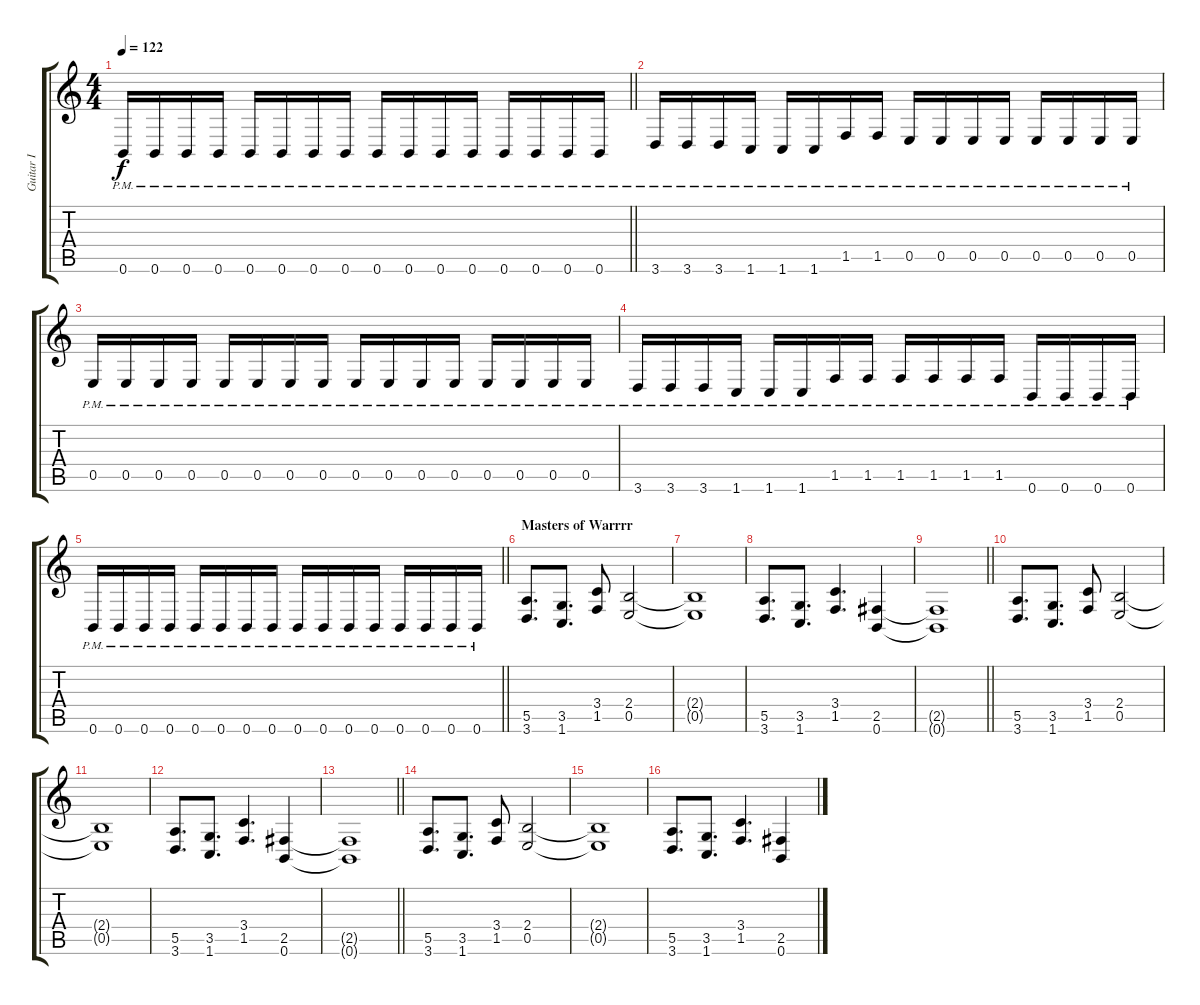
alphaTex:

\track ("Guitar I" "Guitar I") {instrument distortionguitar}
\staff {score tabs}
\tuning (B3 Gb3 D3 A2 E2 B1) {hide}
\ts (4 4)
\tempo 122
\clef g2
\barLineRight lightlight
\ks c
0.6{pm}.16{dy f} 0.6{pm}.16 0.6{pm}.16 0.6{pm}.16 0.6{pm}.16 0.6{pm}.16 0.6{pm}.16 0.6{pm}.16 0.6{pm}.16 0.6{pm}.16 0.6{pm}.16 0.6{pm}.16 0.6{pm}.16 0.6{pm}.16 0.6{pm}.16 0.6{pm}.16 |
\section ("" "")
3.6{pm}.16 3.6{pm}.16 3.6{pm}.16 1.6{pm}.16 1.6{pm}.16 1.6{pm}.16 1.5{pm}.16 1.5{pm}.16 0.5{pm}.16 0.5{pm}.16 0.5{pm}.16 0.5{pm}.16 0.5{pm}.16 0.5{pm}.16 0.5{pm}.16 0.5{pm}.16 |
0.5{pm}.16 0.5{pm}.16 0.5{pm}.16 0.5{pm}.16 0.5{pm}.16 0.5{pm}.16 0.5{pm}.16 0.5{pm}.16 0.5{pm}.16 0.5{pm}.16 0.5{pm}.16 0.5{pm}.16 0.5{pm}.16 0.5{pm}.16 0.5{pm}.16 0.5{pm}.16 |
3.6{pm}.16 3.6{pm}.16 3.6{pm}.16 1.6{pm}.16 1.6{pm}.16 1.6{pm}.16 1.5{pm}.16 1.5{pm}.16 1.5{pm}.16 1.5{pm}.16 1.5{pm}.16 1.5{pm}.16 0.6{pm}.16 0.6{pm}.16 0.6{pm}.16 0.6{pm}.16 |
\barLineRight lightlight
0.6{pm}.16 0.6{pm}.16 0.6{pm}.16 0.6{pm}.16 0.6{pm}.16 0.6{pm}.16 0.6{pm}.16 0.6{pm}.16 0.6{pm}.16 0.6{pm}.16 0.6{pm}.16 0.6{pm}.16 0.6{pm}.16 0.6{pm}.16 0.6{pm}.16 0.6{pm}.16 |
\section ("" "Masters of Warrrr")
(5.5 3.6).8{d} (3.5 1.6).8{d} (3.4 1.5).8 (2.4 0.5).2 |
(2.4{t} 0.5{t}).1 |
(5.5 3.6).8{d} (3.5 1.6).8{d} (3.4 1.5).4{d} (2.5 0.6).4 |
\barLineRight lightlight
(2.5{t} 0.6{t}).1 |
\section ("" "")
(5.5 3.6).8{d} (3.5 1.6).8{d} (3.4 1.5).8 (2.4 0.5).2 |
(2.4{t} 0.5{t}).1 |
(5.5 3.6).8{d} (3.5 1.6).8{d} (3.4 1.5).4{d} (2.5 0.6).4 |
\barLineRight lightlight
(2.5{t} 0.6{t}).1 |
\section ("" "")
(5.5 3.6).8{d} (3.5 1.6).8{d} (3.4 1.5).8 (2.4 0.5).2 |
(2.4{t} 0.5{t}).1 |
(5.5 3.6).8{d} (3.5 1.6).8{d} (3.4 1.5).4{d} (2.5 0.6).4
